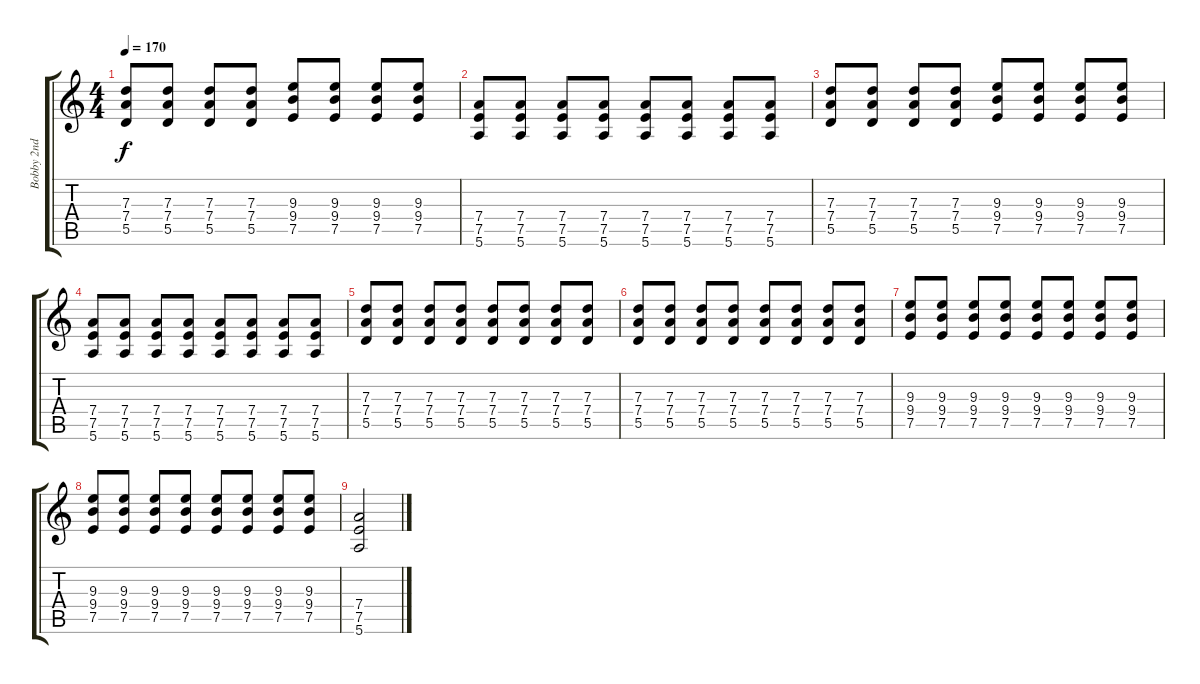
\track ("Bobby 2nd" "Bobby 2nd") {instrument distortionguitar}
\staff {score tabs}
\tuning (E4 B3 G3 D3 A2 E2) {hide}
\ts (4 4)
\tempo 170
\clef g2
\ks c
(7.3 7.4 5.5).8{dy f} (7.3 7.4 5.5).8 (7.3 7.4 5.5).8 (7.3 7.4 5.5).8 (9.3 9.4 7.5).8 (9.3 9.4 7.5).8 (9.3 9.4 7.5).8 (9.3 9.4 7.5).8 |
(7.4 7.5 5.6).8 (7.4 7.5 5.6).8 (7.4 7.5 5.6).8 (7.4 7.5 5.6).8 (7.4 7.5 5.6).8 (7.4 7.5 5.6).8 (7.4 7.5 5.6).8 (7.4 7.5 5.6).8 |
(7.3 7.4 5.5).8 (7.3 7.4 5.5).8 (7.3 7.4 5.5).8 (7.3 7.4 5.5).8 (9.3 9.4 7.5).8 (9.3 9.4 7.5).8 (9.3 9.4 7.5).8 (9.3 9.4 7.5).8 |
(7.4 7.5 5.6).8 (7.4 7.5 5.6).8 (7.4 7.5 5.6).8 (7.4 7.5 5.6).8 (7.4 7.5 5.6).8 (7.4 7.5 5.6).8 (7.4 7.5 5.6).8 (7.4 7.5 5.6).8 |
(7.3 7.4 5.5).8 (7.3 7.4 5.5).8 (7.3 7.4 5.5).8 (7.3 7.4 5.5).8 (7.3 7.4 5.5).8 (7.3 7.4 5.5).8 (7.3 7.4 5.5).8 (7.3 7.4 5.5).8 |
(7.3 7.4 5.5).8 (7.3 7.4 5.5).8 (7.3 7.4 5.5).8 (7.3 7.4 5.5).8 (7.3 7.4 5.5).8 (7.3 7.4 5.5).8 (7.3 7.4 5.5).8 (7.3 7.4 5.5).8 |
(9.3 9.4 7.5).8 (9.3 9.4 7.5).8 (9.3 9.4 7.5).8 (9.3 9.4 7.5).8 (9.3 9.4 7.5).8 (9.3 9.4 7.5).8 (9.3 9.4 7.5).8 (9.3 9.4 7.5).8 |
(9.3 9.4 7.5).8 (9.3 9.4 7.5).8 (9.3 9.4 7.5).8 (9.3 9.4 7.5).8 (9.3 9.4 7.5).8 (9.3 9.4 7.5).8 (9.3 9.4 7.5).8 (9.3 9.4 7.5).8 |
(7.4 7.5 5.6).2
